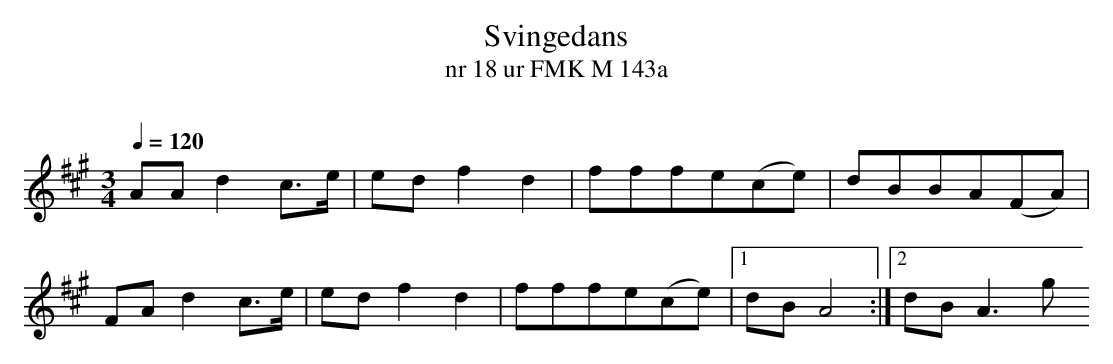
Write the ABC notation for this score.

X:1
T:Svingedans
T:nr 18 ur FMK M 143a
O:
M:3/4
L:1/8
Q:1/4=120
K:A
AA d2 c>e | ed f2 d2 | fffe(ce) | dBBA(FA) |
FA d2 c>e | ed f2 d2 | fffe(ce) |1 dB A4 :|2 dB A3 #g
K:D |: fg a2 e>a | fa f2 d2 | AA f2 a>g |1 ec d3 g :|2 ec d4 ||
